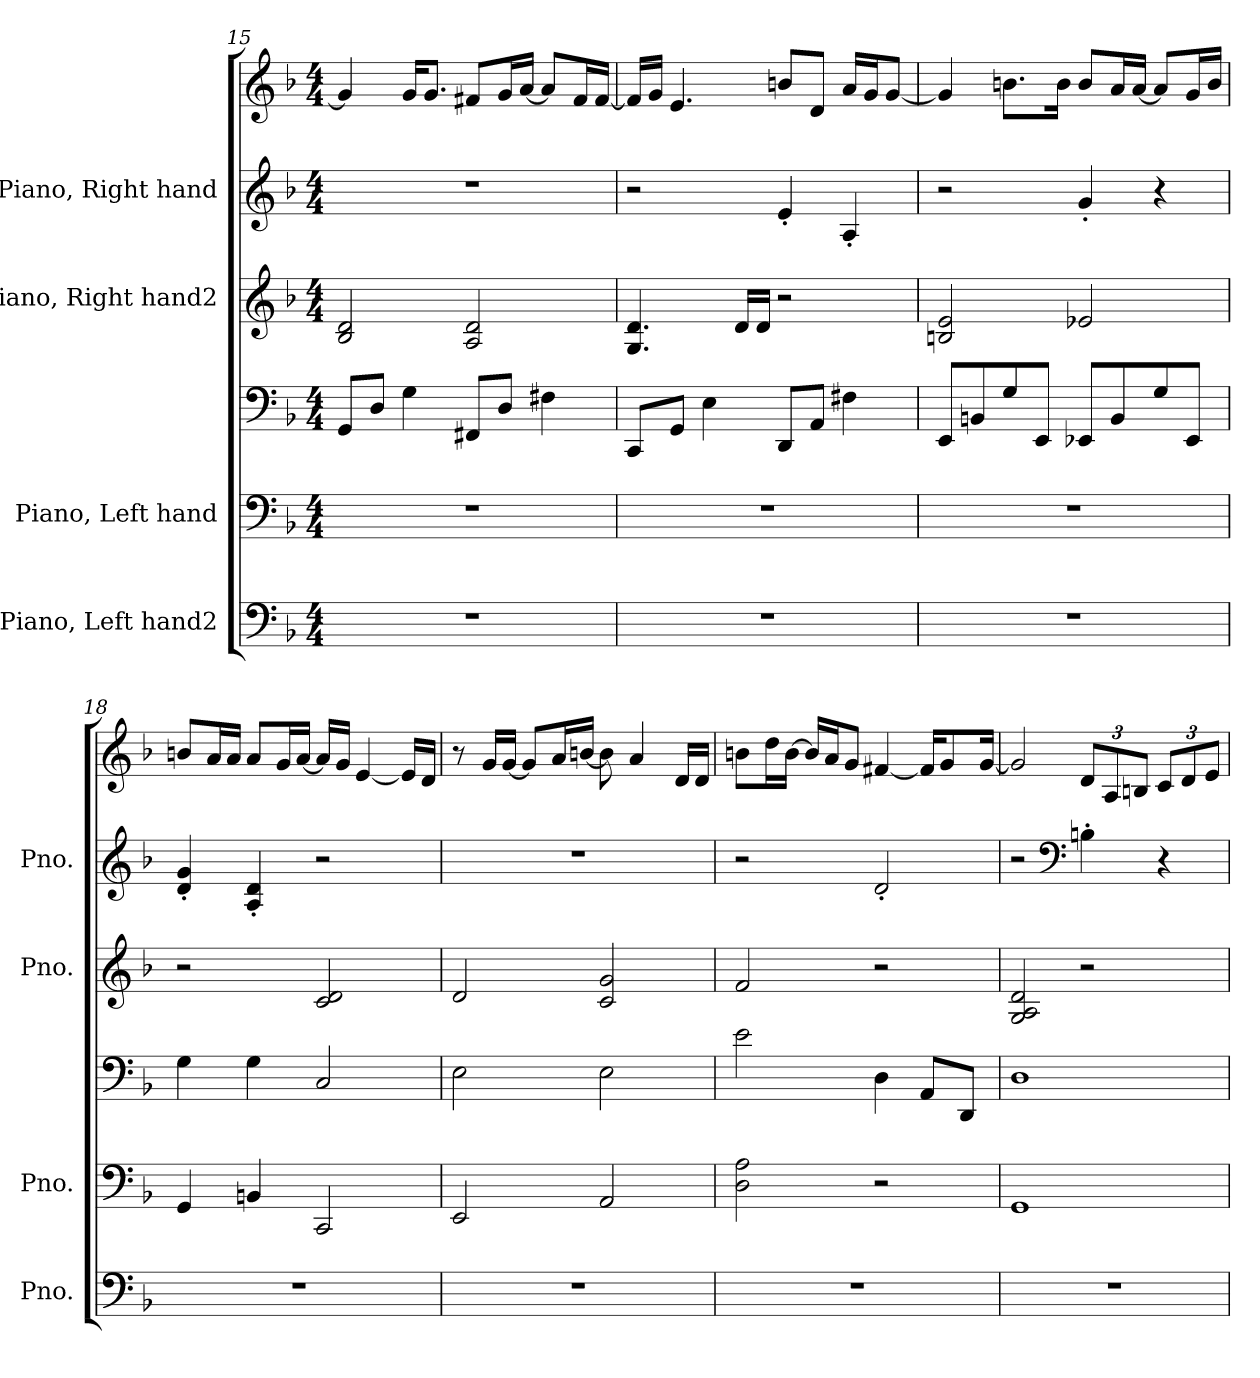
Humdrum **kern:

**kern	**kern	**kern	**kern	**kern	**kern
*part4	*part3	*part3	*part2	*part1	*part1
*staff6	*staff5	*staff4	*staff3	*staff2	*staff1
*I"Piano, Left hand2	*I"Piano, Left hand	*	*I"Piano, Right hand2	*I"Piano, Right hand	*
*I'Pno.	*I'Pno.	*	*I'Pno.	*I'Pno.	*
*clefF4	*clefF4	*clefF4	*clefG2	*clefG2	*clefG2
*k[b-]	*k[b-]	*k[b-]	*k[b-]	*k[b-]	*k[b-]
*M4/4	*M4/4	*M4/4	*M4/4	*M4/4	*M4/4
=15	=15	=15	=15	=15	=15
1r	1r	8GG/L	2B-/ 2d/	1r	4g/]
.	.	8D/J	.	.	.
.	.	4G\	.	.	16g/KL
.	.	.	.	.	8.g/J
.	.	8FF#X/L	2A/ 2d/	.	8f#X/L
.	.	8D/J	.	.	16g/L
.	.	.	.	.	[16a/JJ
.	.	4F#X\	.	.	8a/L]
.	.	.	.	.	16f#/L
.	.	.	.	.	[16f#/JJ
!!LO:LB:g=z
=16	=16	=16	=16	=16	=16
1r	1r	8CC/L	4.G/ 4.d/	2r	16f#/LL]
.	.	.	.	.	16g/JJ
.	.	8GG/J	.	.	4.e/
.	.	4E\	.	.	.
.	.	.	16d/LL	.	.
.	.	.	16d/JJ	.	.
.	.	8DD/L	2r	4e'/	8bn/L
.	.	8AA/J	.	.	8d/J
.	.	4F#X\	.	4A'/	16a/LL
.	.	.	.	.	16g/J
.	.	.	.	.	[8g/J
=17	=17	=17	=17	=17	=17
1r	1r	8EE/L	2Bn/ 2e/	2r	4g/]
.	.	8BBn/	.	.	.
.	.	8G/	.	.	8.bn\L
.	.	8EE/J	.	.	.
.	.	.	.	.	16b\Jk
.	.	8EE-X/L	2e-X/	4g'/	8b/L
.	.	8BB/	.	.	16a/L
.	.	.	.	.	[16a/JJ
.	.	8G/	.	4r	8a/L]
.	.	8EE-/J	.	.	16g/L
.	.	.	.	.	16b/JJ
=18	=18	=18	=18	=18	=18
1r	4GG/	4G\	2r	4d/' 4g/'	8bn/L
.	.	.	.	.	16a/L
.	.	.	.	.	16a/JJ
.	4BBn/	4G\	.	4A/' 4d/'	8a/L
.	.	.	.	.	16g/L
.	.	.	.	.	[16a/JJ
.	2CC/	2C/	2c/ 2d/	2r	16a/LL]
.	.	.	.	.	16g/JJ
.	.	.	.	.	[4e/
.	.	.	.	.	16e/LL]
.	.	.	.	.	16d/JJ
!!LO:PB:g=z
=19	=19	=19	=19	=19	=19
1r	2EE/	2E\	2d/	1r	8r
.	.	.	.	.	16g/LL
.	.	.	.	.	[16g/JJ
.	.	.	.	.	8g/L]
.	.	.	.	.	16a/L
.	.	.	.	.	[16bn/JJ
.	2AA/	2E\	2c/ 2g/	.	8b\]
.	.	.	.	.	4a/
.	.	.	.	.	16d/LL
.	.	.	.	.	16d/JJ
=20	=20	=20	=20	=20	=20
1r	2D\ 2A\	2e\	2f/	2r	8bn\L
.	.	.	.	.	16dd\L
.	.	.	.	.	[16b\JJ
.	.	.	.	.	16b/LL]
.	.	.	.	.	16a/J
.	.	.	.	.	8g/J
.	2r	4D\	2r	2d'/	[4f#X/
.	.	8AA/L	.	.	16f#/KL]
.	.	.	.	.	8g/
.	.	8DD/J	.	.	.
.	.	.	.	.	[16g/Jk
=21	=21	=21	=21	=21	=21
1r	1GG	1D	2G/ 2A/ 2d/	2r	2g/]
*	*	*	*	*clefF4	*
*	*	*	*	*	*Xbrackettup
.	.	.	2r	4Bn'\	12d/L
.	.	.	.	.	12A/
.	.	.	.	.	12Bn/J
.	.	.	.	4r	12c/L
.	.	.	.	.	12d/
.	.	.	.	.	12e/J
=	=	=	=	=	=
*-	*-	*-	*-	*-	*-
